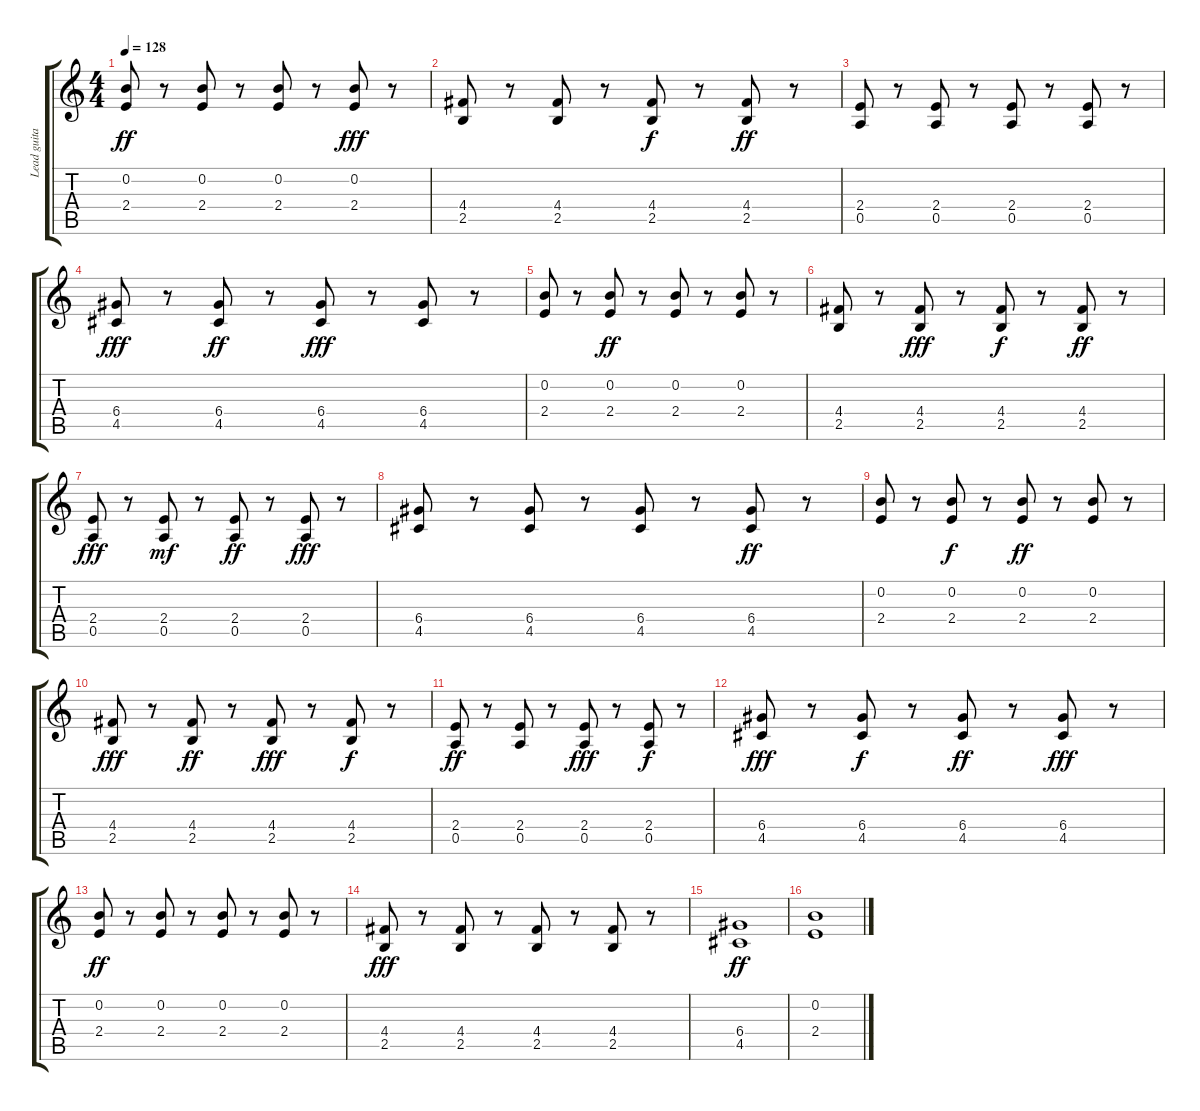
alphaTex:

\track ("Lead guitar" "Lead guita") {instrument overdrivenguitar}
\staff {score tabs}
\tuning (E4 B3 G3 D3 A2 E2) {hide}
\ts (4 4)
\tempo 128
\clef g2
\ks c
(0.2 2.4).8{dy ff} r.8 (0.2 2.4).8 r.8 (0.2 2.4).8 r.8 (0.2 2.4).8{dy fff} r.8 |
(4.4 2.5).8 r.8 (4.4 2.5).8 r.8 (4.4 2.5).8{dy f} r.8 (4.4 2.5).8{dy ff} r.8 |
(2.4 0.5).8 r.8 (2.4 0.5).8 r.8 (2.4 0.5).8 r.8 (2.4 0.5).8 r.8 |
(6.4 4.5).8{dy fff} r.8 (6.4 4.5).8{dy ff} r.8 (6.4 4.5).8{dy fff} r.8 (6.4 4.5).8 r.8 |
(0.2 2.4).8 r.8 (0.2 2.4).8{dy ff} r.8 (0.2 2.4).8 r.8 (0.2 2.4).8 r.8 |
(4.4 2.5).8 r.8 (4.4 2.5).8{dy fff} r.8 (4.4 2.5).8{dy f} r.8 (4.4 2.5).8{dy ff} r.8 |
(2.4 0.5).8{dy fff} r.8 (2.4 0.5).8{dy mf} r.8 (2.4 0.5).8{dy ff} r.8 (2.4 0.5).8{dy fff} r.8 |
(6.4 4.5).8 r.8 (6.4 4.5).8 r.8 (6.4 4.5).8 r.8 (6.4 4.5).8{dy ff} r.8 |
(0.2 2.4).8 r.8 (0.2 2.4).8{dy f} r.8 (0.2 2.4).8{dy ff} r.8 (0.2 2.4).8 r.8 |
(4.4 2.5).8{dy fff} r.8 (4.4 2.5).8{dy ff} r.8 (4.4 2.5).8{dy fff} r.8 (4.4 2.5).8{dy f} r.8 |
(2.4 0.5).8{dy ff} r.8 (2.4 0.5).8 r.8 (2.4 0.5).8{dy fff} r.8 (2.4 0.5).8{dy f} r.8 |
(6.4 4.5).8{dy fff} r.8 (6.4 4.5).8{dy f} r.8 (6.4 4.5).8{dy ff} r.8 (6.4 4.5).8{dy fff} r.8 |
(0.2 2.4).8{dy ff} r.8 (0.2 2.4).8 r.8 (0.2 2.4).8 r.8 (0.2 2.4).8 r.8 |
(4.4 2.5).8{dy fff} r.8 (4.4 2.5).8 r.8 (4.4 2.5).8 r.8 (4.4 2.5).8 r.8 |
(6.4 4.5).1{dy ff} |
(0.2 2.4).1
